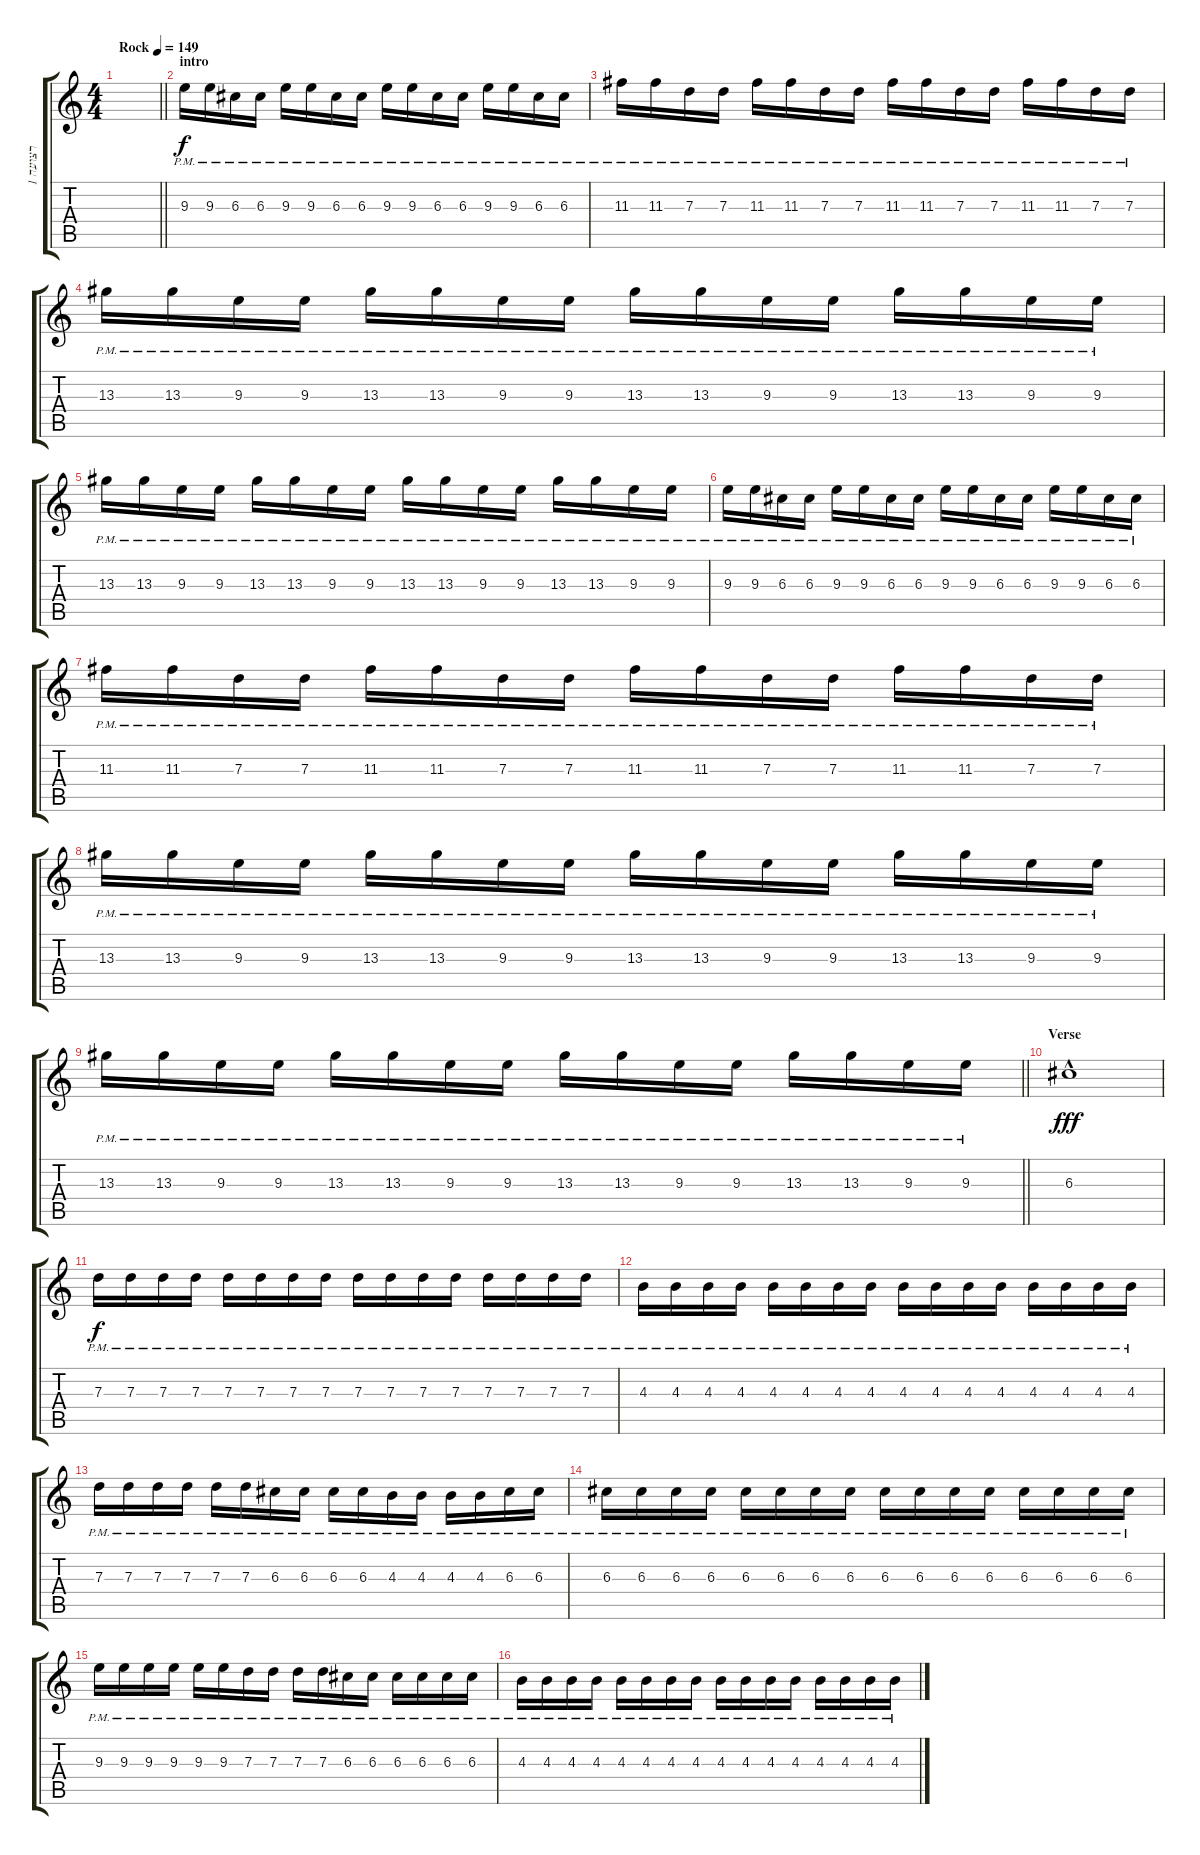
\track ("רצועה 1" "רצועה 1") {instrument distortionguitar}
\staff {score tabs}
\tuning (E4 B3 G3 D3 A2 E2) {hide}
\ts (4 4)
\tempo (149 "Rock")
\clef g2
\barLineRight lightlight
\ks c
|
\section ("" "intro")
9.3{pm}.16 9.3{pm}.16 6.3{pm}.16 6.3{pm}.16 9.3{pm}.16 9.3{pm}.16 6.3{pm}.16 6.3{pm}.16 9.3{pm}.16 9.3{pm}.16 6.3{pm}.16 6.3{pm}.16 9.3{pm}.16 9.3{pm}.16 6.3{pm}.16 6.3{pm}.16 |
11.3{pm}.16 11.3{pm}.16 7.3{pm}.16 7.3{pm}.16 11.3{pm}.16 11.3{pm}.16 7.3{pm}.16 7.3{pm}.16 11.3{pm}.16 11.3{pm}.16 7.3{pm}.16 7.3{pm}.16 11.3{pm}.16 11.3{pm}.16 7.3{pm}.16 7.3{pm}.16 |
13.3{pm}.16 13.3{pm}.16 9.3{pm}.16 9.3{pm}.16 13.3{pm}.16 13.3{pm}.16 9.3{pm}.16 9.3{pm}.16 13.3{pm}.16 13.3{pm}.16 9.3{pm}.16 9.3{pm}.16 13.3{pm}.16 13.3{pm}.16 9.3{pm}.16 9.3{pm}.16 |
13.3{pm}.16 13.3{pm}.16 9.3{pm}.16 9.3{pm}.16 13.3{pm}.16 13.3{pm}.16 9.3{pm}.16 9.3{pm}.16 13.3{pm}.16 13.3{pm}.16 9.3{pm}.16 9.3{pm}.16 13.3{pm}.16 13.3{pm}.16 9.3{pm}.16 9.3{pm}.16 |
9.3{pm}.16 9.3{pm}.16 6.3{pm}.16 6.3{pm}.16 9.3{pm}.16 9.3{pm}.16 6.3{pm}.16 6.3{pm}.16 9.3{pm}.16 9.3{pm}.16 6.3{pm}.16 6.3{pm}.16 9.3{pm}.16 9.3{pm}.16 6.3{pm}.16 6.3{pm}.16 |
11.3{pm}.16 11.3{pm}.16 7.3{pm}.16 7.3{pm}.16 11.3{pm}.16 11.3{pm}.16 7.3{pm}.16 7.3{pm}.16 11.3{pm}.16 11.3{pm}.16 7.3{pm}.16 7.3{pm}.16 11.3{pm}.16 11.3{pm}.16 7.3{pm}.16 7.3{pm}.16 |
13.3{pm}.16 13.3{pm}.16 9.3{pm}.16 9.3{pm}.16 13.3{pm}.16 13.3{pm}.16 9.3{pm}.16 9.3{pm}.16 13.3{pm}.16 13.3{pm}.16 9.3{pm}.16 9.3{pm}.16 13.3{pm}.16 13.3{pm}.16 9.3{pm}.16 9.3{pm}.16 |
\barLineRight lightlight
13.3{pm}.16 13.3{pm}.16 9.3{pm}.16 9.3{pm}.16 13.3{pm}.16 13.3{pm}.16 9.3{pm}.16 9.3{pm}.16 13.3{pm}.16 13.3{pm}.16 9.3{pm}.16 9.3{pm}.16 13.3{pm}.16 13.3{pm}.16 9.3{pm}.16 9.3{pm}.16 |
\section ("" "Verse")
6.3{hac}.1{dy fff} |
7.3{pm}.16{dy f} 7.3{pm}.16 7.3{pm}.16 7.3{pm}.16 7.3{pm}.16 7.3{pm}.16 7.3{pm}.16 7.3{pm}.16 7.3{pm}.16 7.3{pm}.16 7.3{pm}.16 7.3{pm}.16 7.3{pm}.16 7.3{pm}.16 7.3{pm}.16 7.3{pm}.16 |
4.3{pm}.16 4.3{pm}.16 4.3{pm}.16 4.3{pm}.16 4.3{pm}.16 4.3{pm}.16 4.3{pm}.16 4.3{pm}.16 4.3{pm}.16 4.3{pm}.16 4.3{pm}.16 4.3{pm}.16 4.3{pm}.16 4.3{pm}.16 4.3{pm}.16 4.3{pm}.16 |
7.3{pm}.16 7.3{pm}.16 7.3{pm}.16 7.3{pm}.16 7.3{pm}.16 7.3{pm}.16 6.3{pm}.16 6.3{pm}.16 6.3{pm}.16 6.3{pm}.16 4.3{pm}.16 4.3{pm}.16 4.3{pm}.16 4.3{pm}.16 6.3{pm}.16 6.3{pm}.16 |
6.3{pm}.16 6.3{pm}.16 6.3{pm}.16 6.3{pm}.16 6.3{pm}.16 6.3{pm}.16 6.3{pm}.16 6.3{pm}.16 6.3{pm}.16 6.3{pm}.16 6.3{pm}.16 6.3{pm}.16 6.3{pm}.16 6.3{pm}.16 6.3{pm}.16 6.3{pm}.16 |
9.3{pm}.16 9.3{pm}.16 9.3{pm}.16 9.3{pm}.16 9.3{pm}.16 9.3{pm}.16 7.3{pm}.16 7.3{pm}.16 7.3{pm}.16 7.3{pm}.16 6.3{pm}.16 6.3{pm}.16 6.3{pm}.16 6.3{pm}.16 6.3{pm}.16 6.3{pm}.16 |
4.3{pm}.16 4.3{pm}.16 4.3{pm}.16 4.3{pm}.16 4.3{pm}.16 4.3{pm}.16 4.3{pm}.16 4.3{pm}.16 4.3{pm}.16 4.3{pm}.16 4.3{pm}.16 4.3{pm}.16 4.3{pm}.16 4.3{pm}.16 4.3{pm}.16 4.3{pm}.16
